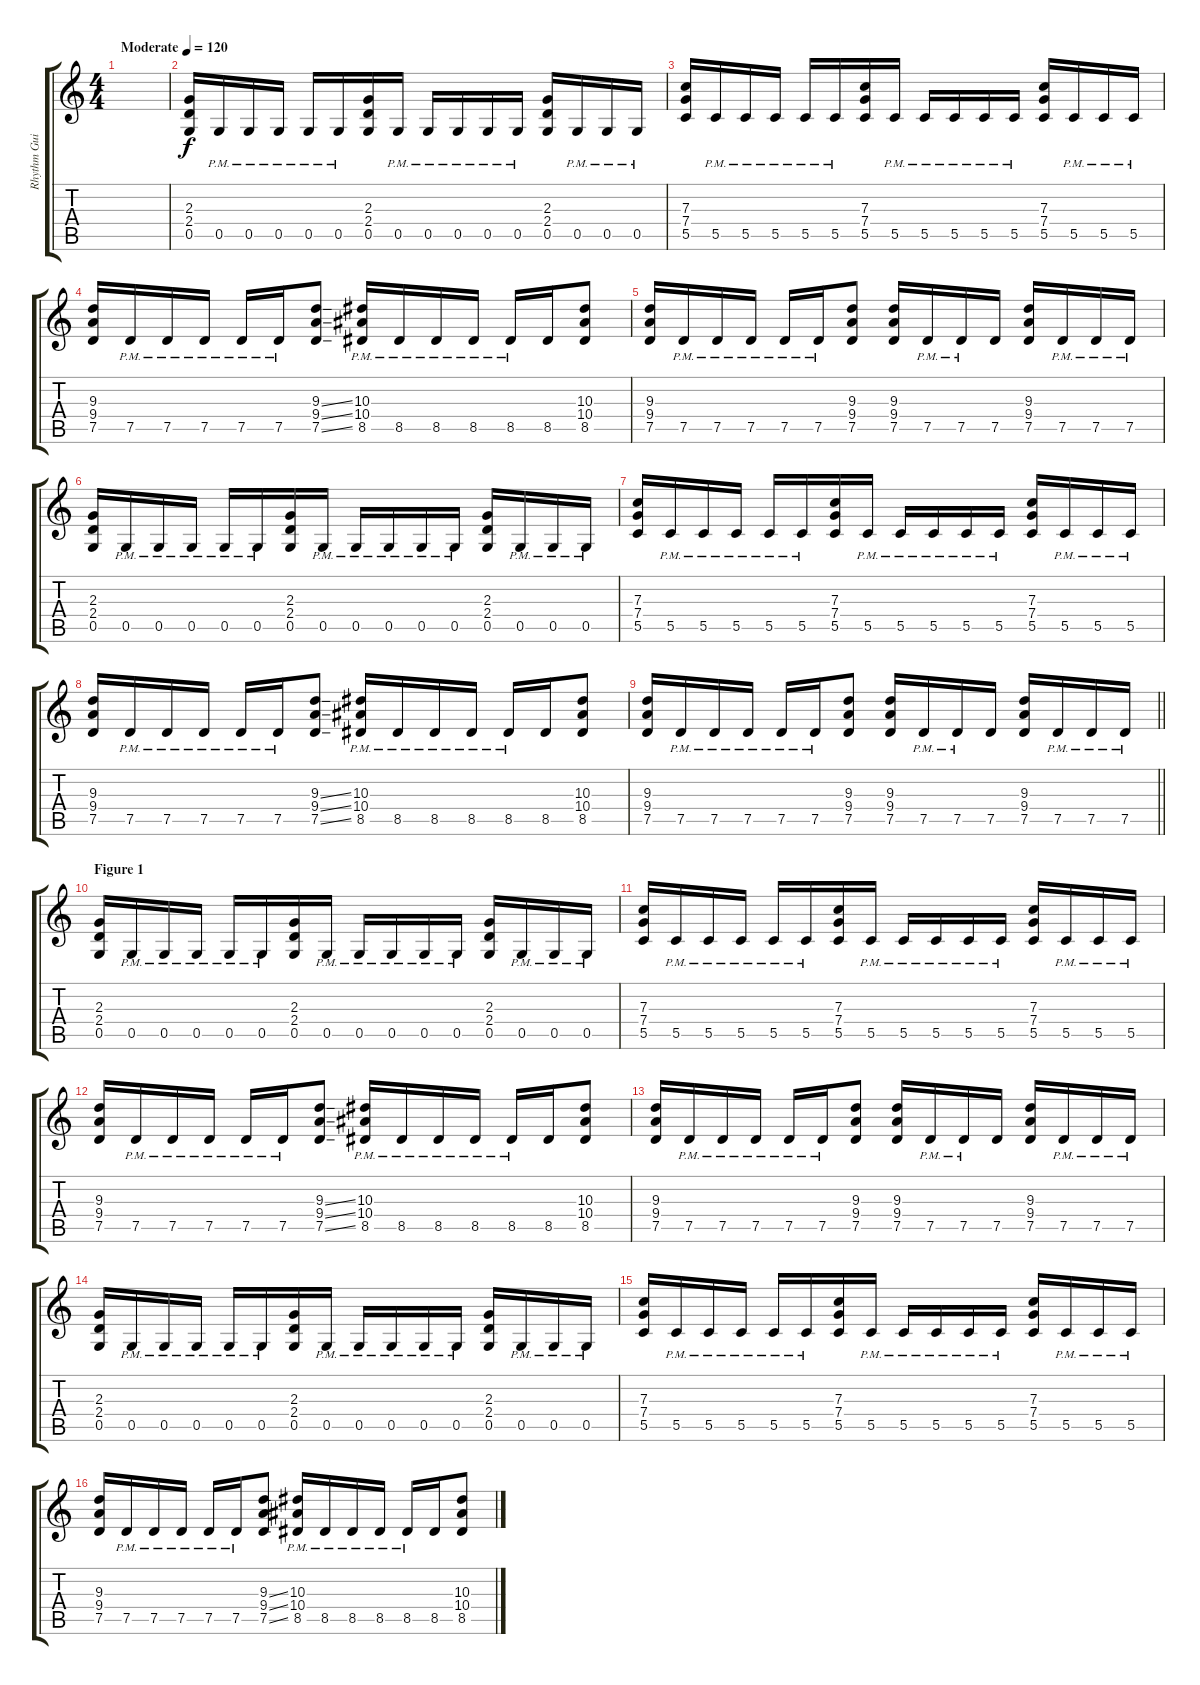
\track ("Rhythm Guitar" "Rhythm Gui") {instrument distortionguitar}
\staff {score tabs}
\tuning (D4 A3 F3 C3 G2 D2) {hide}
\ts (4 4)
\tempo (120 "Moderate")
\clef g2
\ks c
|
(2.3 2.4 0.5).16 0.5{pm}.16 0.5{pm}.16 0.5{pm}.16 0.5{pm}.16 0.5{pm}.16 (2.3 2.4 0.5).16 0.5{pm}.16 0.5{pm}.16 0.5{pm}.16 0.5{pm}.16 0.5{pm}.16 (2.3 2.4 0.5).16 0.5{pm}.16 0.5{pm}.16 0.5{pm}.16 |
(7.3 7.4 5.5).16 5.5{pm}.16 5.5{pm}.16 5.5{pm}.16 5.5{pm}.16 5.5{pm}.16 (7.3 7.4 5.5).16 5.5{pm}.16 5.5{pm}.16 5.5{pm}.16 5.5{pm}.16 5.5{pm}.16 (7.3 7.4 5.5).16 5.5{pm}.16 5.5{pm}.16 5.5{pm}.16 |
(9.3 9.4 7.5).16 7.5{pm}.16 7.5{pm}.16 7.5{pm}.16 7.5{pm}.16 7.5{pm}.16 (9.3{ss} 9.4{ss} 7.5{ss}).8 (10.3 10.4 8.5{pm}).16 8.5{pm}.16 8.5{pm}.16 8.5{pm}.16 8.5{pm}.16 8.5.16 (10.3 10.4 8.5).8 |
(9.3 9.4 7.5).16 7.5{pm}.16 7.5{pm}.16 7.5{pm}.16 7.5{pm}.16 7.5{pm}.16 (9.3 9.4 7.5).8 (9.3 9.4 7.5).16 7.5{pm}.16 7.5{pm}.16 7.5.16 (9.3 9.4 7.5).16 7.5{pm}.16 7.5{pm}.16 7.5{pm}.16 |
(2.3 2.4 0.5).16 0.5{pm}.16 0.5{pm}.16 0.5{pm}.16 0.5{pm}.16 0.5{pm}.16 (2.3 2.4 0.5).16 0.5{pm}.16 0.5{pm}.16 0.5{pm}.16 0.5{pm}.16 0.5{pm}.16 (2.3 2.4 0.5).16 0.5{pm}.16 0.5{pm}.16 0.5{pm}.16 |
(7.3 7.4 5.5).16 5.5{pm}.16 5.5{pm}.16 5.5{pm}.16 5.5{pm}.16 5.5{pm}.16 (7.3 7.4 5.5).16 5.5{pm}.16 5.5{pm}.16 5.5{pm}.16 5.5{pm}.16 5.5{pm}.16 (7.3 7.4 5.5).16 5.5{pm}.16 5.5{pm}.16 5.5{pm}.16 |
(9.3 9.4 7.5).16 7.5{pm}.16 7.5{pm}.16 7.5{pm}.16 7.5{pm}.16 7.5{pm}.16 (9.3{ss} 9.4{ss} 7.5{ss}).8 (10.3 10.4 8.5{pm}).16 8.5{pm}.16 8.5{pm}.16 8.5{pm}.16 8.5{pm}.16 8.5.16 (10.3 10.4 8.5).8 |
\barLineRight lightlight
(9.3 9.4 7.5).16 7.5{pm}.16 7.5{pm}.16 7.5{pm}.16 7.5{pm}.16 7.5{pm}.16 (9.3 9.4 7.5).8 (9.3 9.4 7.5).16 7.5{pm}.16 7.5{pm}.16 7.5.16 (9.3 9.4 7.5).16 7.5{pm}.16 7.5{pm}.16 7.5{pm}.16 |
\section ("" "Figure 1")
(2.3 2.4 0.5).16 0.5{pm}.16 0.5{pm}.16 0.5{pm}.16 0.5{pm}.16 0.5{pm}.16 (2.3 2.4 0.5).16 0.5{pm}.16 0.5{pm}.16 0.5{pm}.16 0.5{pm}.16 0.5{pm}.16 (2.3 2.4 0.5).16 0.5{pm}.16 0.5{pm}.16 0.5{pm}.16 |
(7.3 7.4 5.5).16 5.5{pm}.16 5.5{pm}.16 5.5{pm}.16 5.5{pm}.16 5.5{pm}.16 (7.3 7.4 5.5).16 5.5{pm}.16 5.5{pm}.16 5.5{pm}.16 5.5{pm}.16 5.5{pm}.16 (7.3 7.4 5.5).16 5.5{pm}.16 5.5{pm}.16 5.5{pm}.16 |
(9.3 9.4 7.5).16 7.5{pm}.16 7.5{pm}.16 7.5{pm}.16 7.5{pm}.16 7.5{pm}.16 (9.3{ss} 9.4{ss} 7.5{ss}).8 (10.3 10.4 8.5{pm}).16 8.5{pm}.16 8.5{pm}.16 8.5{pm}.16 8.5{pm}.16 8.5.16 (10.3 10.4 8.5).8 |
(9.3 9.4 7.5).16 7.5{pm}.16 7.5{pm}.16 7.5{pm}.16 7.5{pm}.16 7.5{pm}.16 (9.3 9.4 7.5).8 (9.3 9.4 7.5).16 7.5{pm}.16 7.5{pm}.16 7.5.16 (9.3 9.4 7.5).16 7.5{pm}.16 7.5{pm}.16 7.5{pm}.16 |
(2.3 2.4 0.5).16 0.5{pm}.16 0.5{pm}.16 0.5{pm}.16 0.5{pm}.16 0.5{pm}.16 (2.3 2.4 0.5).16 0.5{pm}.16 0.5{pm}.16 0.5{pm}.16 0.5{pm}.16 0.5{pm}.16 (2.3 2.4 0.5).16 0.5{pm}.16 0.5{pm}.16 0.5{pm}.16 |
(7.3 7.4 5.5).16 5.5{pm}.16 5.5{pm}.16 5.5{pm}.16 5.5{pm}.16 5.5{pm}.16 (7.3 7.4 5.5).16 5.5{pm}.16 5.5{pm}.16 5.5{pm}.16 5.5{pm}.16 5.5{pm}.16 (7.3 7.4 5.5).16 5.5{pm}.16 5.5{pm}.16 5.5{pm}.16 |
(9.3 9.4 7.5).16 7.5{pm}.16 7.5{pm}.16 7.5{pm}.16 7.5{pm}.16 7.5{pm}.16 (9.3{ss} 9.4{ss} 7.5{ss}).8 (10.3 10.4 8.5{pm}).16 8.5{pm}.16 8.5{pm}.16 8.5{pm}.16 8.5{pm}.16 8.5.16 (10.3 10.4 8.5).8
